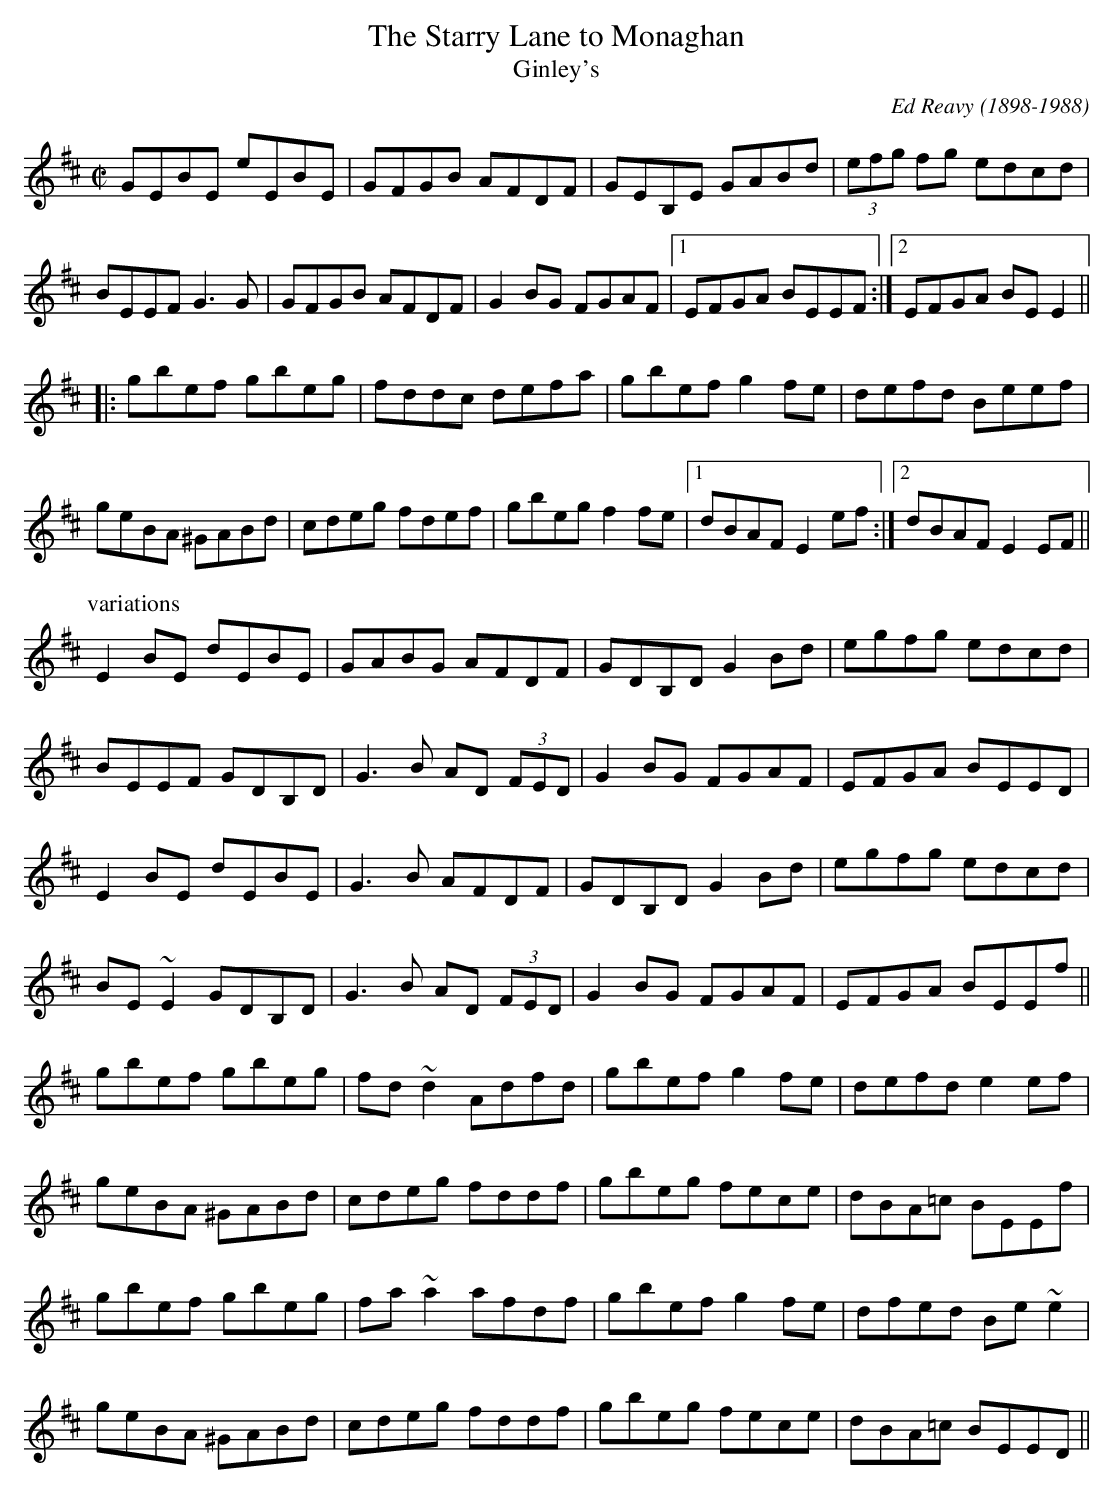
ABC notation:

X:1
T:Starry Lane to Monaghan, The
T:Ginley's
C:Ed Reavy (1898-1988)
M:C|
L:1/8
K:Edor
GEBE eEBE | GFGB AFDF | GEB,E GABd | (3efg fg edcd |
BEEF G3G | GFGB AFDF | G2BG FGAF |1 EFGA BEEF :|2 EFGA BEE2 ||
|: gbef gbeg | fddc defa | gbef g2fe | defd Beef |
geBA ^GABd | cdeg fdef | gbeg f2fe |1 dBAF E2ef :|2 dBAF E2EF ||
P:variations
E2BE dEBE | GABG AFDF | GDB,D G2Bd | egfg edcd |
BEEF GDB,D | G3B AD (3FED | G2BG FGAF | EFGA BEED |
E2BE dEBE | G3B AFDF | GDB,D G2Bd | egfg edcd |
BE~E2 GDB,D | G3B AD (3FED | G2BG FGAF | EFGA BEEf ||
gbef gbeg | fd~d2 Adfd | gbef g2fe | defd e2ef |
geBA ^GABd | cdeg fddf | gbeg fece | dBA=c BEEf |
gbef gbeg | fa~a2 afdf | gbef g2fe | dfed Be~e2 |
geBA ^GABd | cdeg fddf | gbeg fece | dBA=c BEED ||
